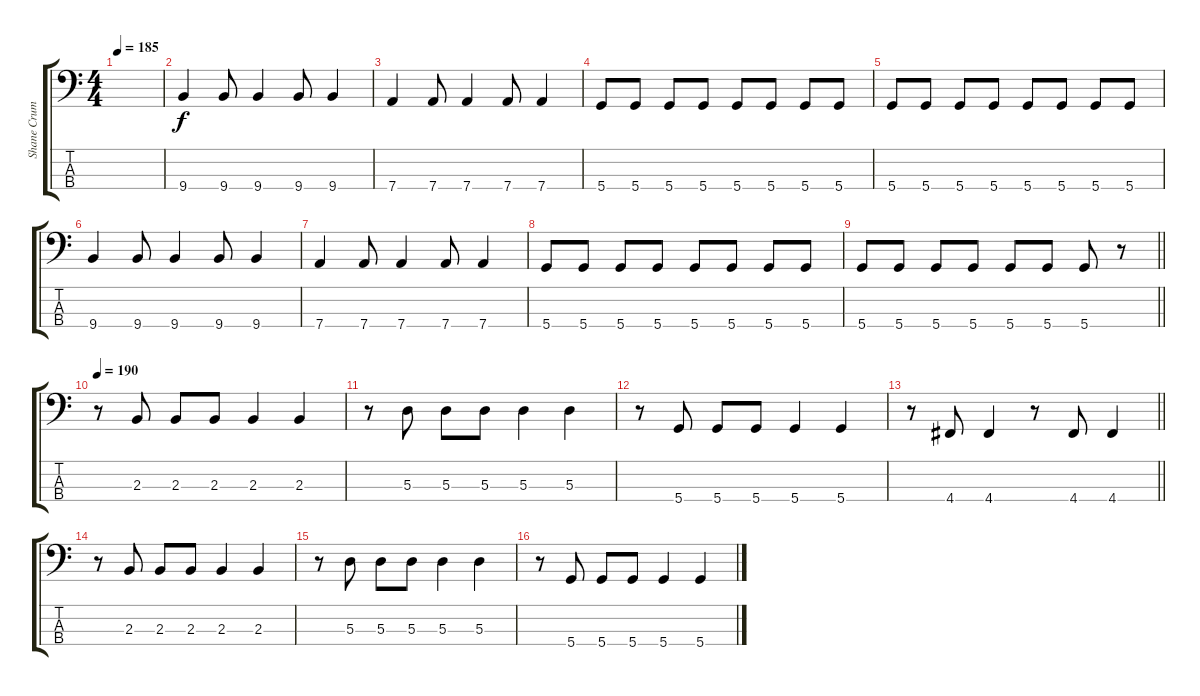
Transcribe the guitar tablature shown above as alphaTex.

\track ("Shane Crump - Bass" "Shane Crum") {instrument electricbassfinger}
\staff {score tabs}
\tuning (G2 D2 A1 D1) {hide}
\ts (4 4)
\tempo 185
\clef f4
\ks c
|
9.4.4 9.4.8 9.4.4 9.4.8 9.4.4 |
7.4.4 7.4.8 7.4.4 7.4.8 7.4.4 |
5.4.8 5.4.8 5.4.8 5.4.8 5.4.8 5.4.8 5.4.8 5.4.8 |
5.4.8 5.4.8 5.4.8 5.4.8 5.4.8 5.4.8 5.4.8 5.4.8 |
9.4.4 9.4.8 9.4.4 9.4.8 9.4.4 |
7.4.4 7.4.8 7.4.4 7.4.8 7.4.4 |
5.4.8 5.4.8 5.4.8 5.4.8 5.4.8 5.4.8 5.4.8 5.4.8 |
\barLineRight lightlight
5.4.8 5.4.8 5.4.8 5.4.8 5.4.8 5.4.8 5.4.8 r.8 |
\tempo 190
r.8 2.3.8 2.3.8 2.3.8 2.3.4 2.3.4 |
r.8 5.3.8 5.3.8 5.3.8 5.3.4 5.3.4 |
r.8 5.4.8 5.4.8 5.4.8 5.4.4 5.4.4 |
\barLineRight lightlight
r.8 4.4.8 4.4.4 r.8 4.4.8 4.4.4 |
r.8 2.3.8 2.3.8 2.3.8 2.3.4 2.3.4 |
r.8 5.3.8 5.3.8 5.3.8 5.3.4 5.3.4 |
r.8 5.4.8 5.4.8 5.4.8 5.4.4 5.4.4
